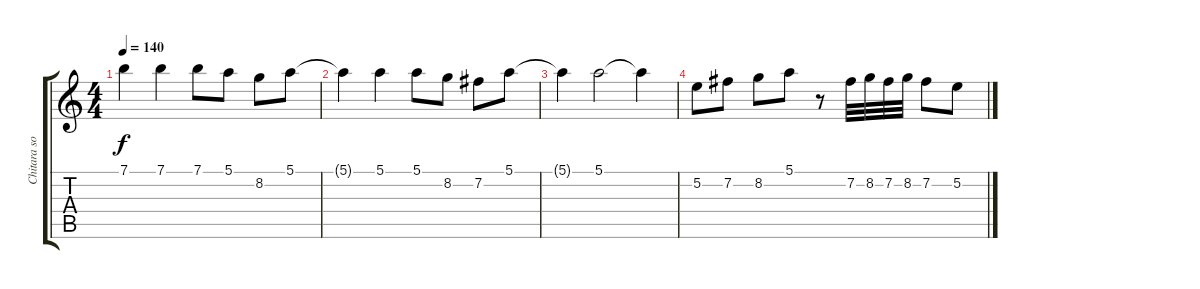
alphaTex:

\track ("Chitara solo" "Chitara so") {instrument overdrivenguitar}
\staff {score tabs}
\tuning (E4 B3 G3 D3 A2 E2) {hide}
\ts (4 4)
\tempo 140
\clef g2
\ks c
7.1.4{dy f} 7.1.4 7.1.8 5.1.8 8.2.8 5.1.8 |
5.1{t}.4 5.1.4 5.1.8 8.2.8 7.2.8 5.1.8 |
5.1{t}.4 5.1.2 5.1{t}.4 |
5.2.8 7.2.8 8.2.8 5.1.8 r.8 7.2.32 8.2.32 7.2.32 8.2.32 7.2.8 5.2.8
